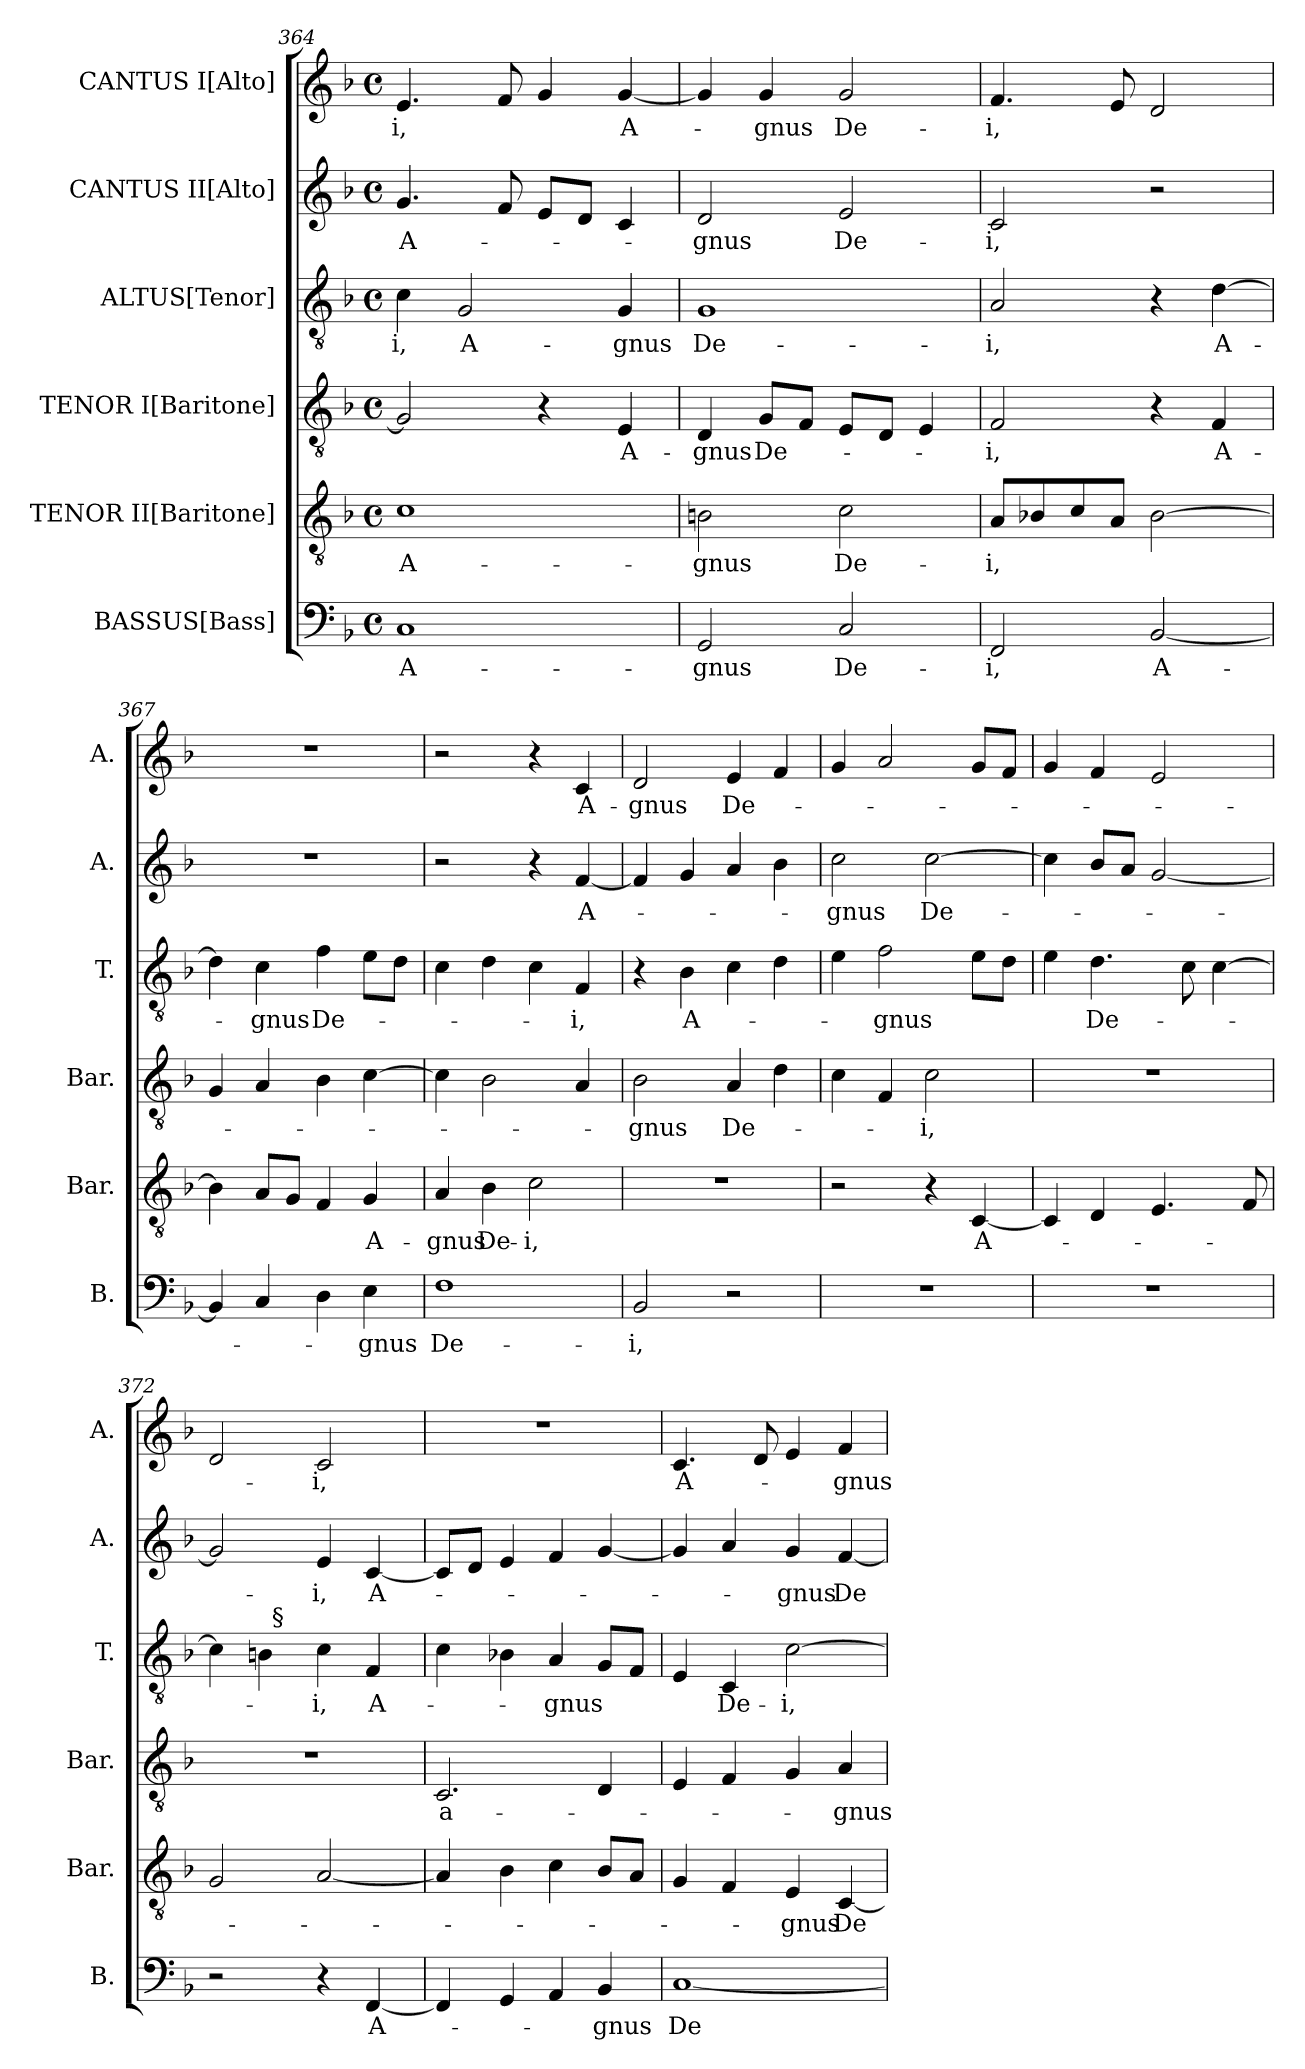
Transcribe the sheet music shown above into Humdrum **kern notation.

**kern	**text	**kern	**text	**kern	**text	**kern	**text	**kern	**text	**kern	**text
*part6	*part6	*part5	*part5	*part4	*part4	*part3	*part3	*part2	*part2	*part1	*part1
*staff6	*staff6	*staff5	*staff5	*staff4	*staff4	*staff3	*staff3	*staff2	*staff2	*staff1	*staff1
*I"BASSUS[Bass]	*	*I"TENOR II[Baritone]	*	*I"TENOR I[Baritone]	*	*I"ALTUS[Tenor]	*	*I"CANTUS II[Alto]	*	*I"CANTUS I[Alto]	*
*I'B.	*	*I'Bar.	*	*I'Bar.	*	*I'T.	*	*I'A.	*	*I'A.	*
*clefF4	*	*clefGv2	*	*clefGv2	*	*clefGv2	*	*clefG2	*	*clefG2	*
*	*	*ITrd7c12	*	*ITrd7c12	*	*ITrd7c12	*	*	*	*	*
*k[b-]	*	*k[b-]	*	*k[b-]	*	*k[b-]	*	*k[b-]	*	*k[b-]	*
*F:	*	*F:	*	*F:	*	*F:	*	*F:	*	*F:	*
*M4/4	*	*M4/4	*	*M4/4	*	*M4/4	*	*M4/4	*	*M4/4	*
*met(c)	*	*met(c)	*	*met(c)	*	*met(c)	*	*met(c)	*	*met(c)	*
=364	=364	=364	=364	=364	=364	=364	=364	=364	=364	=364	=364
!	!LO:LY:b	!	!LO:LY:b	!	!	!	!LO:LY:b	!	!LO:LY:b	!	!LO:LY:b
1C	A-	1C	A-	2GG/]	.	4C\	-i,	4.g/	A-	4.e/	-i,
!	!	!	!	!	!	!	!LO:LY:b	!	!	!	!
.	.	.	.	.	.	2GG/	A-	.	.	.	.
.	.	.	.	.	.	.	.	8f/	.	8f/	.
.	.	.	.	4r	.	.	.	8e/L	.	4g/	.
.	.	.	.	.	.	.	.	8d/J	.	.	.
!	!	!	!	!	!LO:LY:b	!	!LO:LY:b	!	!	!	!LO:LY:b
.	.	.	.	4EE/	A-	4GG/	-gnus	4c/	.	[<4g/	A-
!!LO:PB:g=z
=365	=365	=365	=365	=365	=365	=365	=365	=365	=365	=365	=365
!	!LO:LY:b	!	!LO:LY:b	!	!LO:LY:b	!	!LO:LY:b	!	!LO:LY:b	!	!
2GG/	-gnus	2BBn\	-gnus	4DD/	-gnus	1GG	De-	2d/	-gnus	4g/]	.
!	!	!	!	!	!LO:LY:b	!	!	!	!	!	!LO:LY:b
.	.	.	.	8GG/L	De-	.	.	.	.	4g/	-gnus
.	.	.	.	8FF/J	.	.	.	.	.	.	.
!	!LO:LY:b	!	!LO:LY:b	!	!	!	!	!	!LO:LY:b	!	!LO:LY:b
2C/	De-	2C\	De-	8EE/L	.	.	.	2e/	De-	2g/	De-
.	.	.	.	8DD/J	.	.	.	.	.	.	.
.	.	.	.	4EE/	.	.	.	.	.	.	.
=366	=366	=366	=366	=366	=366	=366	=366	=366	=366	=366	=366
!	!LO:LY:b	!	!LO:LY:b	!	!LO:LY:b	!	!LO:LY:b	!	!LO:LY:b	!	!LO:LY:b
2FF/	-i,	8AA/L	-i,	2FF/	-i,	2AA/	-i,	2c/	-i,	4.f/	-i,
.	.	8BB-X/	.	.	.	.	.	.	.	.	.
.	.	8C/	.	.	.	.	.	.	.	.	.
.	.	8AA/J	.	.	.	.	.	.	.	8e/	.
!	!LO:LY:b	!	!	!	!	!	!	!	!	!	!
[<2BB-/	A-	[>2BB-\	.	4r	.	4r	.	2r	.	2d/	.
!	!	!	!	!	!LO:LY:b	!	!LO:LY:b	!	!	!	!
.	.	.	.	4FF/	A-	[>4D\	A-	.	.	.	.
=367	=367	=367	=367	=367	=367	=367	=367	=367	=367	=367	=367
4BB-/]	.	4BB-\]	.	4GG/	.	4D\]	.	1r	.	1r	.
!	!	!	!	!	!	!	!LO:LY:b	!	!	!	!
4C/	.	8AA/L	.	4AA/	.	4C\	-gnus	.	.	.	.
.	.	8GG/J	.	.	.	.	.	.	.	.	.
!	!	!	!	!	!	!	!LO:LY:b	!	!	!	!
4D\	.	4FF/	.	4BB-\	.	4F\	De-	.	.	.	.
!	!LO:LY:b	!	!LO:LY:b	!	!	!	!	!	!	!	!
4E\	-gnus	4GG/	A-	[>4C\	.	8E\L	.	.	.	.	.
.	.	.	.	.	.	8D\J	.	.	.	.	.
=368	=368	=368	=368	=368	=368	=368	=368	=368	=368	=368	=368
!	!LO:LY:b	!	!LO:LY:b	!	!	!	!	!	!	!	!
1F	De-	4AA/	-gnus	4C\]	.	4C\	.	2r	.	2r	.
!	!	!	!LO:LY:b	!	!	!	!	!	!	!	!
.	.	4BB-\	De-	2BB-\	.	4D\	.	.	.	.	.
!	!	!	!LO:LY:b	!	!	!	!	!	!	!	!
.	.	2C\	-i,	.	.	4C\	.	4r	.	4r	.
!	!	!	!	!	!	!	!LO:LY:b	!	!LO:LY:b	!	!LO:LY:b
.	.	.	.	4AA/	.	4FF/	-i,	[<4f/	A-	4c/	A-
=369	=369	=369	=369	=369	=369	=369	=369	=369	=369	=369	=369
!	!LO:LY:b	!	!	!	!LO:LY:b	!	!	!	!	!	!LO:LY:b
2BB-/	-i,	1r	.	2BB-\	-gnus	4r	.	4f/]	.	2d/	-gnus
!	!	!	!	!	!	!	!LO:LY:b	!	!	!	!
.	.	.	.	.	.	4BB-\	A-	4g/	.	.	.
!	!	!	!	!	!LO:LY:b	!	!	!	!	!	!LO:LY:b
2r	.	.	.	4AA/	De-	4C\	.	4a/	.	4e/	De-
.	.	.	.	4D\	.	4D\	.	4b-\	.	4f/	.
=370	=370	=370	=370	=370	=370	=370	=370	=370	=370	=370	=370
!	!	!	!	!	!	!	!	!	!LO:LY:b	!	!
1r	.	2r	.	4C\	.	4E\	.	2cc\	-gnus	4g/	.
!	!	!	!	!	!	!	!LO:LY:b	!	!	!	!
.	.	.	.	4FF/	.	2F\	-gnus	.	.	2a/	.
!	!	!	!	!	!LO:LY:b	!	!	!	!LO:LY:b	!	!
.	.	4r	.	2C\	-i,	.	.	[>2cc\	De-	.	.
!	!	!	!LO:LY:b	!	!	!	!	!	!	!	!
.	.	[<4CC/	A-	.	.	8E\L	.	.	.	8g/L	.
.	.	.	.	.	.	8D\J	.	.	.	8f/J	.
!!LO:LB:g=z
=371	=371	=371	=371	=371	=371	=371	=371	=371	=371	=371	=371
1r	.	4CC/]	.	1r	.	4E\	.	4cc\]	.	4g/	.
!	!	!	!	!	!	!	!LO:LY:b	!	!	!	!
.	.	4DD/	.	.	.	4.D\	De-	8b-/L	.	4f/	.
.	.	.	.	.	.	.	.	8a/J	.	.	.
.	.	4.EE/	.	.	.	.	.	[<2g/	.	2e/	.
.	.	.	.	.	.	8C\	.	.	.	.	.
.	.	.	.	.	.	[>4C\	.	.	.	.	.
.	.	8FF/	.	.	.	.	.	.	.	.	.
=372	=372	=372	=372	=372	=372	=372	=372	=372	=372	=372	=372
*	*	*	*	*	*	*^	*	*	*	*	*
2r	.	2GG/	.	1r	.	4C\]	4ryy	.	2g/]	.	2d/	.
.	.	.	.	.	.	4BB\	32ryy	.	.	.	.	.
!	!	!	!	!	!	!	!LO:TX:a:t=§	!	!	!	!	!
.	.	.	.	.	.	.	2ryy	.	.	.	.	.
!	!	!	!	!	!	!	!	!LO:LY:b	!	!LO:LY:b	!	!LO:LY:b
4r	.	[<2AA/	.	.	.	4C\	.	-i,	4e/	-i,	2c/	-i,
!	!LO:LY:b	!	!	!	!	!	!	!LO:LY:b	!	!LO:LY:b	!	!
[<4FF/	A-	.	.	.	.	4FF/	.	A-	[<4c/	A-	.	.
.	.	.	.	.	.	.	8..ryy	.	.	.	.	.
=373	=373	=373	=373	=373	=373	=373	=373	=373	=373	=373	=373	=373
!	!	!	!	!	!LO:LY:b	!	!	!	!	!	!	!
*	*	*	*	*	*	*v	*v	*	*	*	*	*
4FF/]	.	4AA/]	.	2.CC/	a-	4C\	.	8c/L]	.	1r	.
.	.	.	.	.	.	.	.	8d/J	.	.	.
4GG/	.	4BB-\	.	.	.	4BB-X\	.	4e/	.	.	.
!	!	!	!	!	!	!	!LO:LY:b	!	!	!	!
4AA/	.	4C\	.	.	.	4AA/	-gnus	4f/	.	.	.
!	!LO:LY:b	!	!	!	!	!	!	!	!	!	!
4BB-/	-gnus	8BB-/L	.	4DD/	.	8GG/L	.	[<4g/	.	.	.
.	.	8AA/J	.	.	.	8FF/J	.	.	.	.	.
=374	=374	=374	=374	=374	=374	=374	=374	=374	=374	=374	=374
!	!LO:LY:b	!	!	!	!	!	!	!	!	!	!LO:LY:b
[<1C	De-	4GG/	.	4EE/	.	4EE/	.	4g/]	.	4.c/	A-
!	!	!	!	!	!	!	!LO:LY:b	!	!	!	!
.	.	4FF/	.	4FF/	.	4CC/	De-	4a/	.	.	.
.	.	.	.	.	.	.	.	.	.	8d/	.
!	!	!	!LO:LY:b	!	!	!	!LO:LY:b	!	!LO:LY:b	!	!
.	.	4EE/	-gnus	4GG/	.	[>2C\	-i,	4g/	-gnus	4e/	.
!	!	!	!LO:LY:b	!	!LO:LY:b	!	!	!	!LO:LY:b	!	!LO:LY:b
.	.	[<4CC/	De-	4AA/	-gnus	.	.	[<4f/	De-	4f/	-gnus
=	=	=	=	=	=	=	=	=	=	=	=
*-	*-	*-	*-	*-	*-	*-	*-	*-	*-	*-	*-
